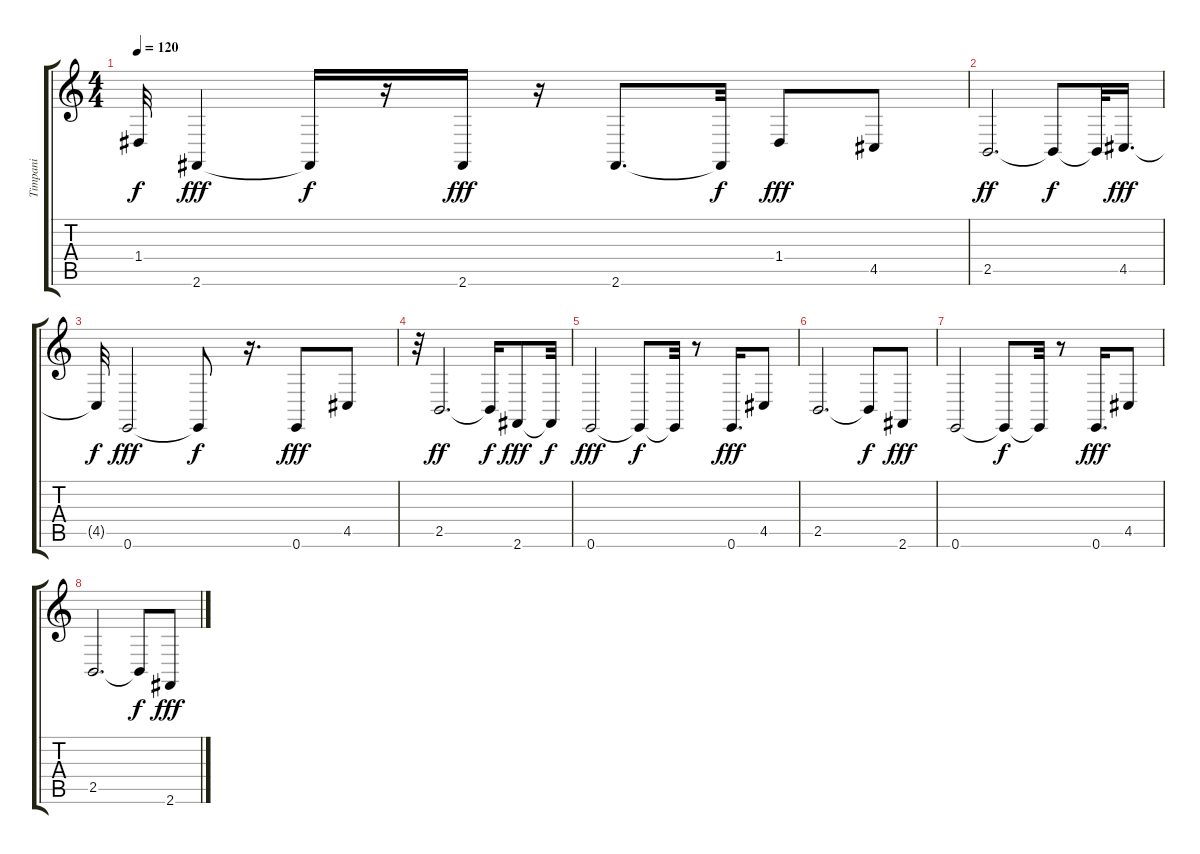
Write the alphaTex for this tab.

\track ("Timpani" "Timpani") {instrument timpani}
\staff {score tabs}
\tuning (E4 B3 G3 D3 A2 E2) {hide}
\ts (4 4)
\tempo 120
\clef g2
\ks c
1.4{t}.32{dy f} 2.6.4{dy fff} 2.6{t}.16{dy f} r.16 2.6.16{dy fff} r.16 2.6.8{d} 2.6{t}.32{dy f} 1.4.8{dy fff} 4.5.8 |
2.5.2{d dy ff instrument timpani} 2.5{t}.8{dy f} 2.5{t}.32 4.5.16{d dy fff} |
4.5{t}.32{dy f} 0.6.2{dy fff} 0.6{t}.8{dy f} r.16{d} 0.6.8{dy fff} 4.5.8 |
r.32 2.5.2{d dy ff} 2.5{t}.16{dy f} 2.6.8{dy fff} 2.6{t}.32{dy f} |
0.6.2{dy fff} 0.6{t}.8{dy f} 0.6{t}.32 r.8 0.6.16{d dy fff} 4.5.8 |
2.5.2{d} 2.5{t}.8{dy f} 2.6.8{dy fff} |
0.6.2 0.6{t}.8{dy f} 0.6{t}.32 r.8 0.6.16{d dy fff} 4.5.8 |
2.5.2{d} 2.5{t}.8{dy f} 2.6.8{dy fff}
